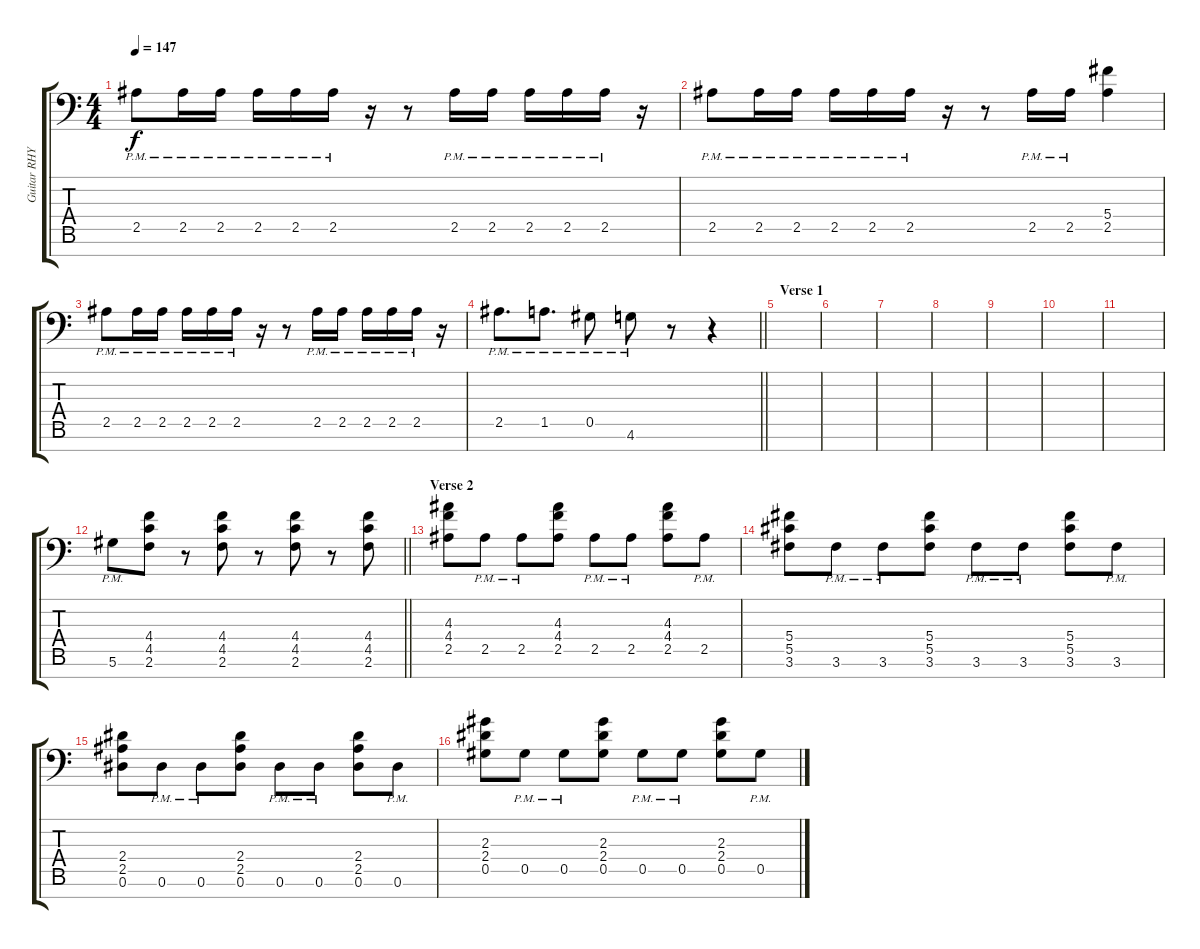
\track ("Guitar RHYTHM 7string" "Guitar RHY") {instrument distortionguitar}
\staff {score tabs}
\tuning (Eb4 Bb3 Gb3 Db3 Ab2 Eb2 Bb1) {hide}
\ts (4 4)
\tempo 147
\clef f4
\ks c
2.5{pm}.8{dy f} 2.5{pm}.16 2.5{pm}.16 2.5{pm}.16 2.5{pm}.16 2.5{pm}.16 r.16 r.8 2.5{pm}.16 2.5{pm}.16 2.5{pm}.16 2.5{pm}.16 2.5{pm}.16 r.16 |
2.5{pm}.8 2.5{pm}.16 2.5{pm}.16 2.5{pm}.16 2.5{pm}.16 2.5{pm}.16 r.16 r.8 2.5{pm}.16 2.5{pm}.16 (5.4 2.5).4 |
2.5{pm}.8 2.5{pm}.16 2.5{pm}.16 2.5{pm}.16 2.5{pm}.16 2.5{pm}.16 r.16 r.8 2.5{pm}.16 2.5{pm}.16 2.5{pm}.16 2.5{pm}.16 2.5{pm}.16 r.16 |
\barLineRight lightlight
2.5{pm}.8{d} 1.5{pm}.8{d} 0.5{pm}.8 4.6{pm}.8 r.8 r.4 |
\section ("" "Verse 1")
|
|
|
|
|
|
|
\barLineRight lightlight
5.6{pm}.8 (4.4 4.5 2.6).8 r.8 (4.4 4.5 2.6).8 r.8 (4.4 4.5 2.6).8 r.8 (4.4 4.5 2.6).8 |
\section ("" "Verse 2")
(4.3 4.4 2.5).8 2.5{pm}.8 2.5{pm}.8 (4.3 4.4 2.5).8 2.5{pm}.8 2.5{pm}.8 (4.3 4.4 2.5).8 2.5{pm}.8 |
(5.4 5.5 3.6).8 3.6{pm}.8 3.6{pm}.8 (5.4 5.5 3.6).8 3.6{pm}.8 3.6{pm}.8 (5.4 5.5 3.6).8 3.6{pm}.8 |
(2.4 2.5 0.6).8 0.6{pm}.8 0.6{pm}.8 (2.4 2.5 0.6).8 0.6{pm}.8 0.6{pm}.8 (2.4 2.5 0.6).8 0.6{pm}.8 |
(2.3 2.4 0.5).8 0.5{pm}.8 0.5{pm}.8 (2.3 2.4 0.5).8 0.5{pm}.8 0.5{pm}.8 (2.3 2.4 0.5).8 0.5{pm}.8
